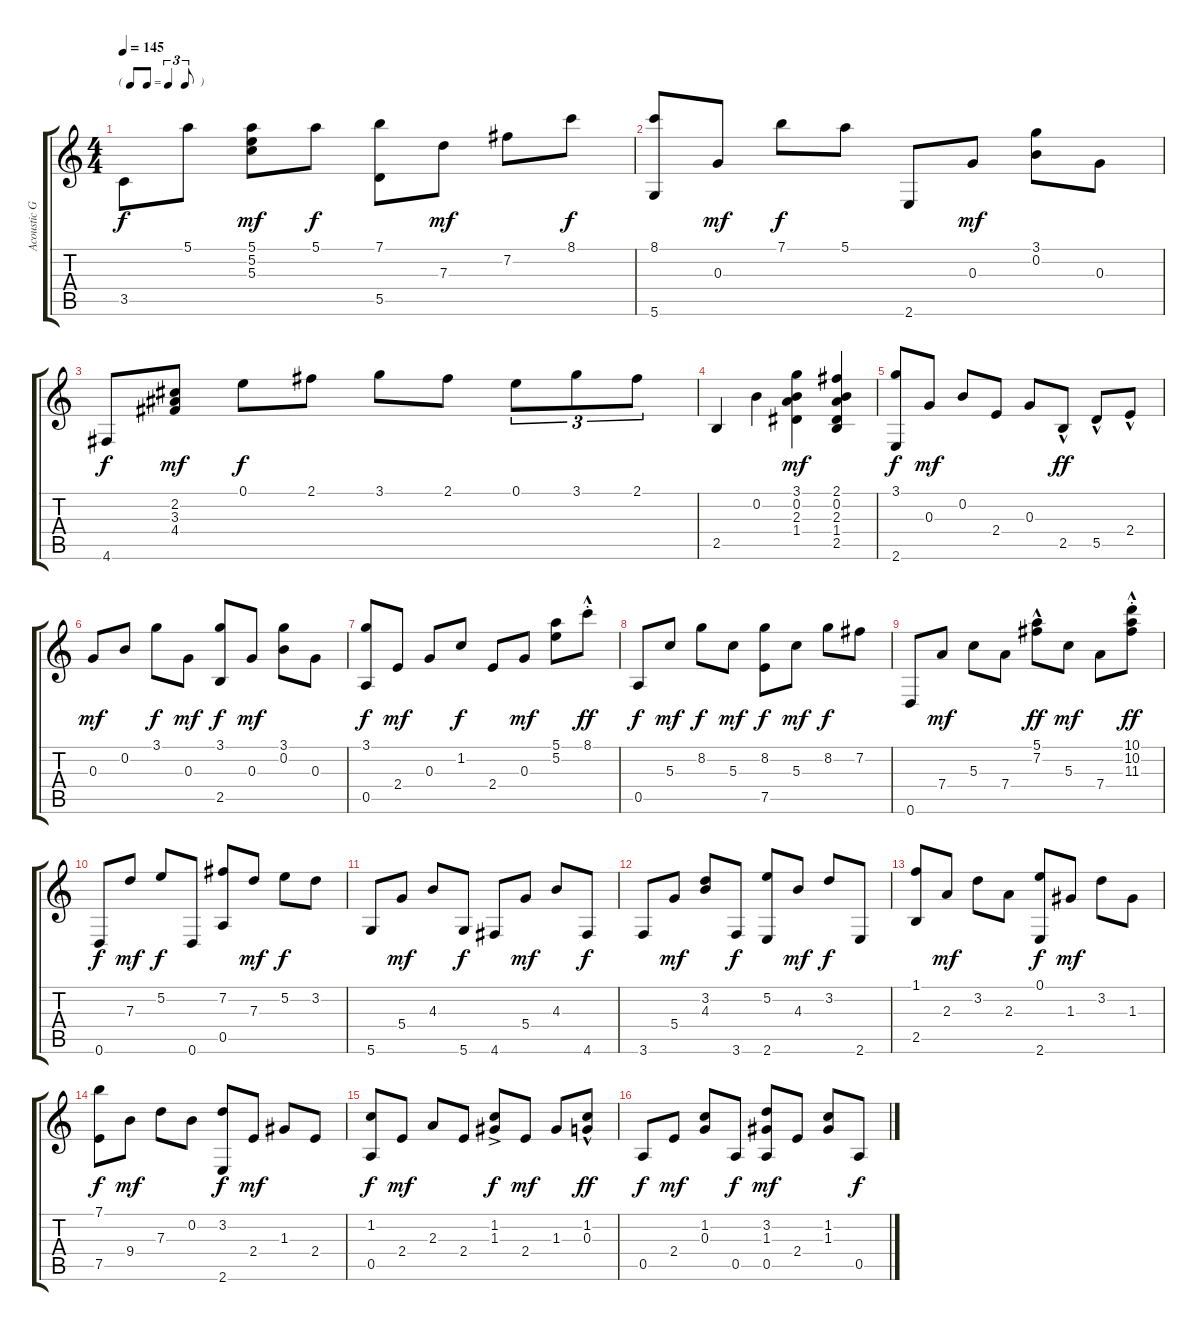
\track ("Acoustic Guitar" "Acoustic G") {instrument acousticguitarnylon}
\staff {score tabs}
\tuning (E4 B3 G3 D3 A2 D2) {hide}
\ts (4 4)
\tf triplet8th
\tempo 145
\clef g2
\ks c
3.5.8{dy f} 5.1.8 (5.1 5.2 5.3).8{dy mf} 5.1.8{dy f} (7.1 5.5).8 7.3.8{dy mf} 7.2.8 8.1.8{dy f} |
(8.1 5.6).8 0.3.8{dy mf} 7.1.8{dy f} 5.1.8 2.6.8 0.3.8{dy mf} (3.1 0.2).8 0.3.8 |
4.6.8{dy f} (2.2 3.3 4.4).8{dy mf} 0.1.8{dy f} 2.1.8 3.1.8 2.1.8 0.1.8{tu (3 2)} 3.1.8{tu (3 2)} 2.1.8{tu (3 2)} |
2.5.4 0.2.4 (3.1 0.2 2.3 1.4).4{dy mf} (2.1 0.2 2.3 1.4 2.5).4 |
(3.1 2.6).8{dy f} 0.3.8{dy mf} 0.2.8 2.4.8 0.3.8 2.5{hac}.8{dy ff} 5.5{hac}.8 2.4{hac}.8 |
0.3.8{dy mf} 0.2.8 3.1.8{dy f} 0.3.8{dy mf} (3.1 2.5).8{dy f} 0.3.8{dy mf} (3.1 0.2).8 0.3.8 |
(3.1 0.5).8{dy f} 2.4.8{dy mf} 0.3.8 1.2.8{dy f} 2.4.8 0.3.8{dy mf} (5.1 5.2).8 8.1{hac st}.8{dy ff} |
0.5.8{dy f} 5.3.8{dy mf} 8.2.8{dy f} 5.3.8{dy mf} (8.2 7.5).8{dy f} 5.3.8{dy mf} 8.2.8{dy f} 7.2.8 |
0.6.8 7.4.8{dy mf} 5.3.8 7.4.8 (5.1{hac} 7.2{hac}).8{dy ff} 5.3.8{dy mf} 7.4.8 (10.1{hac st} 10.2{hac st} 11.3{hac st}).8{dy ff} |
0.6.8{dy f} 7.3.8{dy mf} 5.2.8{dy f} 0.6.8 (7.2 0.5).8 7.3.8{dy mf} 5.2.8{dy f} 3.2.8 |
5.6.8 5.4.8{dy mf} 4.3.8 5.6.8{dy f} 4.6.8 5.4.8{dy mf} 4.3.8 4.6.8{dy f} |
3.6.8 5.4.8{dy mf} (3.2 4.3).8 3.6.8{dy f} (5.2 2.6).8 4.3.8{dy mf} 3.2.8{dy f} 2.6.8 |
(1.1 2.5).8 2.3.8{dy mf} 3.2.8 2.3.8 (0.1 2.6).8{dy f} 1.3.8{dy mf} 3.2.8 1.3.8 |
(7.1 7.5).8{dy f} 9.4.8{dy mf} 7.3.8 0.2.8 (3.2 2.6).8{dy f} 2.4.8{dy mf} 1.3.8 2.4.8 |
(1.2 0.5).8{dy f} 2.4.8{dy mf} 2.3.8 2.4.8 (1.2{ac} 1.3{ac}).8{dy f} 2.4.8{dy mf} 1.3.8 (1.2{hac} 0.3{hac}).8{dy ff} |
0.5.8{dy f} 2.4.8{dy mf} (1.2 0.3).8 0.5.8{dy f} (3.2 1.3 0.5).8{dy mf} 2.4.8 (1.2 1.3).8 0.5.8{dy f}
